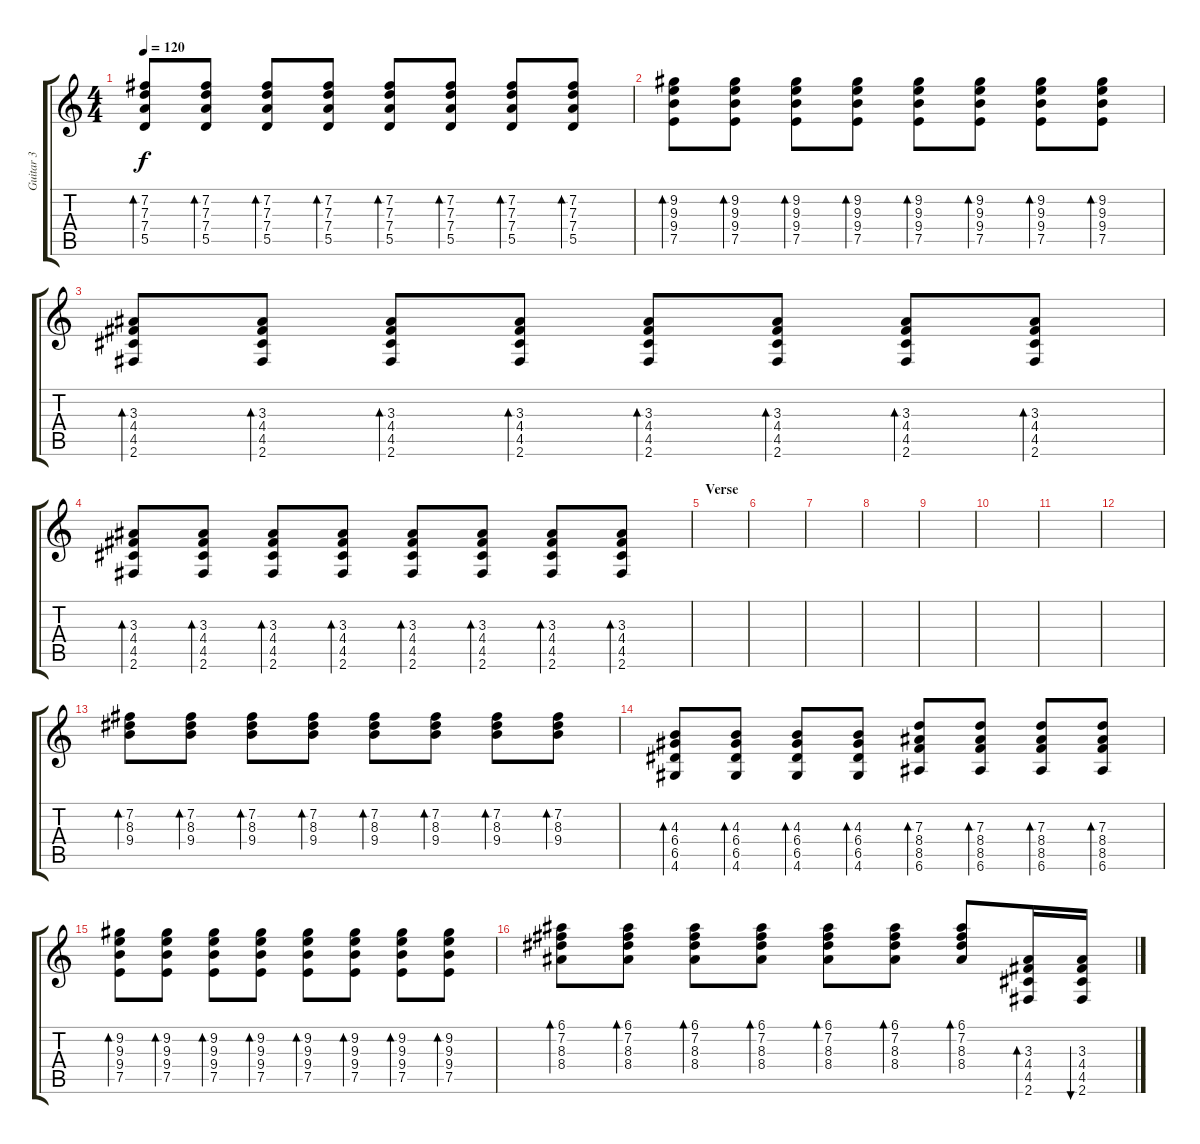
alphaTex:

\track ("Guitar 3" "Guitar 3") {instrument overdrivenguitar}
\staff {score tabs}
\tuning (E4 B3 G3 D3 A2 E2) {hide}
\ts (4 4)
\tempo 120
\clef g2
\ks c
(7.2 7.3 7.4 5.5).8{bd 60 dy f} (7.2 7.3 7.4 5.5).8{bd 60} (7.2 7.3 7.4 5.5).8{bd 60} (7.2 7.3 7.4 5.5).8{bd 60} (7.2 7.3 7.4 5.5).8{bd 60} (7.2 7.3 7.4 5.5).8{bd 60} (7.2 7.3 7.4 5.5).8{bd 60} (7.2 7.3 7.4 5.5).8{bd 60} |
(9.2 9.3 9.4 7.5).8{bd 60} (9.2 9.3 9.4 7.5).8{bd 60} (9.2 9.3 9.4 7.5).8{bd 60} (9.2 9.3 9.4 7.5).8{bd 60} (9.2 9.3 9.4 7.5).8{bd 60} (9.2 9.3 9.4 7.5).8{bd 60} (9.2 9.3 9.4 7.5).8{bd 60} (9.2 9.3 9.4 7.5).8{bd 60} |
(3.3 4.4 4.5 2.6).8{bd 60} (3.3 4.4 4.5 2.6).8{bd 60} (3.3 4.4 4.5 2.6).8{bd 60} (3.3 4.4 4.5 2.6).8{bd 60} (3.3 4.4 4.5 2.6).8{bd 60} (3.3 4.4 4.5 2.6).8{bd 60} (3.3 4.4 4.5 2.6).8{bd 60} (3.3 4.4 4.5 2.6).8{bd 60} |
(3.3 4.4 4.5 2.6).8{bd 60} (3.3 4.4 4.5 2.6).8{bd 60} (3.3 4.4 4.5 2.6).8{bd 60} (3.3 4.4 4.5 2.6).8{bd 60} (3.3 4.4 4.5 2.6).8{bd 60} (3.3 4.4 4.5 2.6).8{bd 60} (3.3 4.4 4.5 2.6).8{bd 60} (3.3 4.4 4.5 2.6).8{bd 60} |
\section ("" "Verse")
|
|
|
|
|
|
|
|
(7.2 8.3 9.4).8{bd 60 instrument distortionguitar} (7.2 8.3 9.4).8{bd 60} (7.2 8.3 9.4).8{bd 60} (7.2 8.3 9.4).8{bd 60} (7.2 8.3 9.4).8{bd 60} (7.2 8.3 9.4).8{bd 60} (7.2 8.3 9.4).8{bd 60} (7.2 8.3 9.4).8{bd 60} |
(4.3 6.4 6.5 4.6).8{bd 60} (4.3 6.4 6.5 4.6).8{bd 60} (4.3 6.4 6.5 4.6).8{bd 60} (4.3 6.4 6.5 4.6).8{bd 60} (7.3 8.4 8.5 6.6).8{bd 60} (7.3 8.4 8.5 6.6).8{bd 60} (7.3 8.4 8.5 6.6).8{bd 60} (7.3 8.4 8.5 6.6).8{bd 60} |
(9.2 9.3 9.4 7.5).8{bd 60} (9.2 9.3 9.4 7.5).8{bd 60} (9.2 9.3 9.4 7.5).8{bd 60} (9.2 9.3 9.4 7.5).8{bd 60} (9.2 9.3 9.4 7.5).8{bd 60} (9.2 9.3 9.4 7.5).8{bd 60} (9.2 9.3 9.4 7.5).8{bd 60} (9.2 9.3 9.4 7.5).8{bd 60} |
(6.1 7.2 8.3 8.4).8{bd 60} (6.1 7.2 8.3 8.4).8{bd 60} (6.1 7.2 8.3 8.4).8{bd 60} (6.1 7.2 8.3 8.4).8{bd 60} (6.1 7.2 8.3 8.4).8{bd 60} (6.1 7.2 8.3 8.4).8{bd 60} (6.1 7.2 8.3 8.4).8{bd 60} (3.3 4.4 4.5 2.6).16{bd 60} (3.3 4.4 4.5 2.6).16{bu 60}
